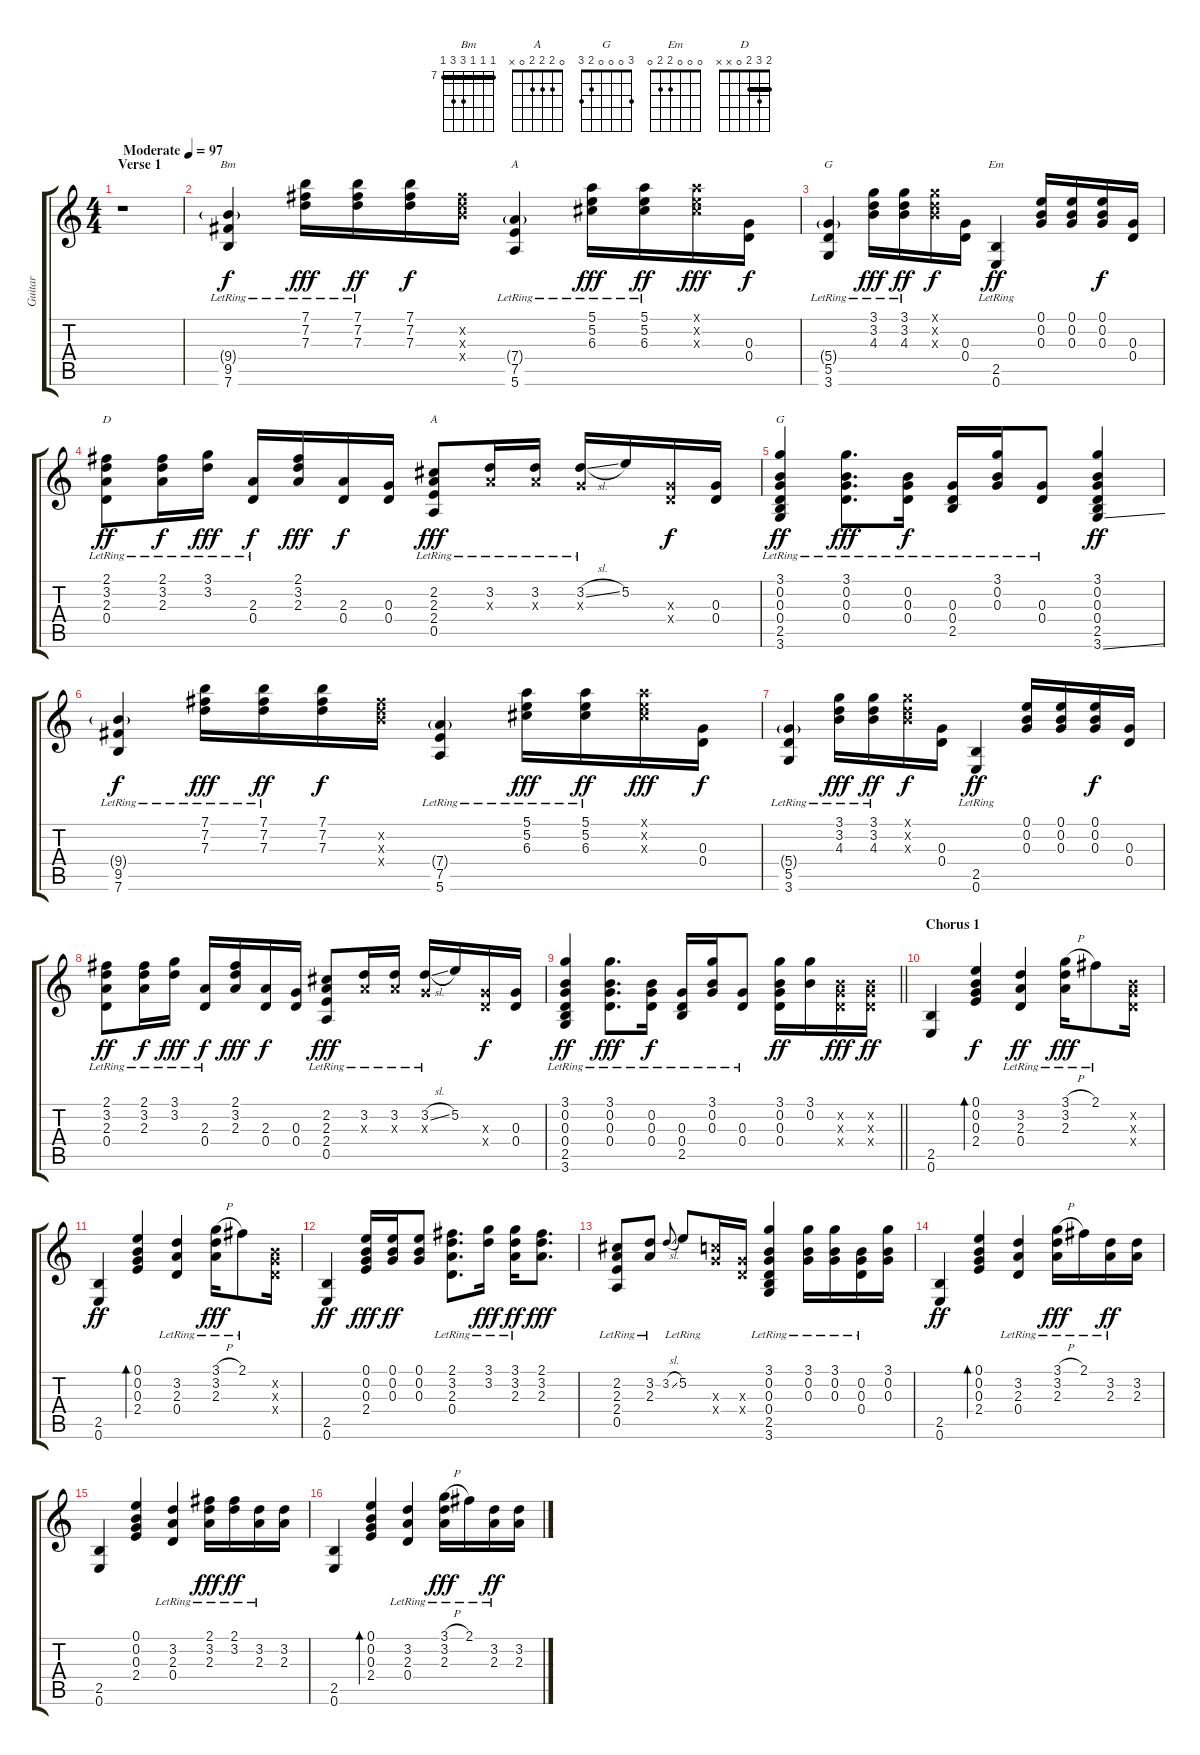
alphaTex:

\track ("Guitar" "Guitar") {instrument electricguitarjazz}
\staff {score tabs}
\tuning (E4 B3 G3 D3 A2 E2) {hide}
\chord ("Bm" 7 7 7 9 9 7) {firstfret 7 barre 7}
\chord ("A" 5 5 6 7 7 5) {firstfret 5 barre 5}
\chord ("G" 3 3 4 5 5 3) {barre 3}
\chord ("Em" 0 0 0 2 2 0)
\chord ("D" 2 3 2 0 x x) {barre 2}
\chord ("A" 0 2 2 2 0 x)
\chord ("G" 3 0 0 0 2 3)
\ts (4 4)
\section ("" "Verse 1")
\tempo (97 "Moderate")
\clef g2
\ks c
r.1{dy f instrument electricguitarjazz} |
(9.4{g} 9.5{lr} 7.6{lr}).4{ch "Bm"} (7.1{lr} 7.2{lr} 7.3{lr}).16{dy fff} (7.1{lr} 7.2{lr} 7.3{lr}).16{dy ff} (7.1 7.2 7.3).16{dy f} (7.2{x} 7.3{x} 9.4{x}).16 (7.4{g lr} 7.5{lr} 5.6{lr}).4{ch "A"} (5.1{lr} 5.2{lr} 6.3{lr}).16{dy fff} (5.1{lr} 5.2{lr} 6.3{lr}).16{dy ff} (5.1{x} 5.2{x} 6.3{x}).16{dy fff} (0.3 0.4).16{dy f} |
(5.4{g lr} 5.5{lr} 3.6{lr}).4{ch "G"} (3.1{lr} 3.2{lr} 4.3{lr}).16{dy fff} (3.1{lr} 3.2{lr} 4.3{lr}).16{dy ff} (3.1{x} 3.2{x} 4.3{x}).16{dy f} (0.3 0.4).16 (2.5{lr} 0.6{lr}).4{ch "Em" dy ff} (0.1 0.2 0.3).16 (0.1 0.2 0.3).16 (0.1 0.2 0.3).16{dy f} (0.3 0.4).16 |
(2.1{lr} 3.2{lr} 2.3{lr} 0.4{lr}).8{ch "D" dy ff} (2.1{lr} 3.2{lr} 2.3{lr}).16{dy f} (3.1{lr} 3.2{lr}).16{dy fff} (2.3{lr} 0.4{lr}).16{dy f} (2.1 3.2 2.3).16{dy fff} (2.3 0.4).16{dy f} (0.3 0.4).16 (2.2{lr} 2.3{lr} 2.4{lr} 0.5{lr}).8{ch "A" dy fff} (3.2{lr} 2.3{x}).16 (3.2{lr} 2.3{x}).16 (3.2{sl lr} 0.3{x}).16 5.2.16 (0.3{x} 0.4{x}).16{dy f} (0.3 0.4).16 |
(3.1{lr} 0.2{lr} 0.3{lr} 0.4{lr} 2.5{lr} 3.6{lr}).4{ch "G" dy ff} (3.1{lr} 0.2{lr} 0.3{lr} 0.4{lr}).8{d dy fff} (0.2{lr} 0.3{lr} 0.4{lr}).16{dy f} (0.3{lr} 0.4{lr} 2.5{lr}).16 (3.1{lr} 0.2{lr} 0.3{lr}).16 (0.3{lr} 0.4{lr}).8 (3.1 0.2 0.3 0.4 2.5 3.6{ss}).4{dy ff} |
(9.4{g} 9.5{lr} 7.6{lr}).4{dy f} (7.1{lr} 7.2{lr} 7.3{lr}).16{dy fff} (7.1{lr} 7.2{lr} 7.3{lr}).16{dy ff} (7.1 7.2 7.3).16{dy f} (7.2{x} 7.3{x} 9.4{x}).16 (7.4{g lr} 7.5{lr} 5.6{lr}).4 (5.1{lr} 5.2{lr} 6.3{lr}).16{dy fff} (5.1{lr} 5.2{lr} 6.3{lr}).16{dy ff} (5.1{x} 5.2{x} 6.3{x}).16{dy fff} (0.3 0.4).16{dy f} |
(5.4{g lr} 5.5{lr} 3.6{lr}).4 (3.1{lr} 3.2{lr} 4.3{lr}).16{dy fff} (3.1{lr} 3.2{lr} 4.3{lr}).16{dy ff} (3.1{x} 3.2{x} 4.3{x}).16{dy f} (0.3 0.4).16 (2.5{lr} 0.6{lr}).4{dy ff} (0.1 0.2 0.3).16 (0.1 0.2 0.3).16 (0.1 0.2 0.3).16{dy f} (0.3 0.4).16 |
(2.1{lr} 3.2{lr} 2.3{lr} 0.4{lr}).8{dy ff} (2.1{lr} 3.2{lr} 2.3{lr}).16{dy f} (3.1{lr} 3.2{lr}).16{dy fff} (2.3{lr} 0.4{lr}).16{dy f} (2.1 3.2 2.3).16{dy fff} (2.3 0.4).16{dy f} (0.3 0.4).16 (2.2{lr} 2.3{lr} 2.4{lr} 0.5{lr}).8{dy fff} (3.2{lr} 2.3{x}).16 (3.2{lr} 2.3{x}).16 (3.2{sl lr} 0.3{x}).16 5.2.16 (0.3{x} 0.4{x}).16{dy f} (0.3 0.4).16 |
\barLineRight lightlight
(3.1{lr} 0.2{lr} 0.3{lr} 0.4{lr} 2.5{lr} 3.6{lr}).4{dy ff} (3.1{lr} 0.2{lr} 0.3{lr} 0.4{lr}).8{d dy fff} (0.2{lr} 0.3{lr} 0.4{lr}).16{dy f} (0.3{lr} 0.4{lr} 2.5{lr}).16 (3.1{lr} 0.2{lr} 0.3{lr}).16 (0.3{lr} 0.4{lr}).8 (3.1 0.2 0.3 0.4).16{dy ff} (3.1 0.2).16 (0.2{x} 0.3{x} 0.4{x}).16{dy fff} (0.2{x} 0.3{x} 0.4{x}).16{dy ff} |
\section ("" "Chorus 1")
(2.5 0.6).4 (0.1 0.2 0.3 2.4).4{bd 120 dy f} (3.2{lr} 2.3{lr} 0.4{lr}).4{dy ff} (3.1{h lr} 3.2{lr} 2.3{lr}).16{dy fff} 2.1{lr}.8 (0.2{x} 0.3{x} 0.4{x}).16 |
(2.5 0.6).4{dy ff} (0.1 0.2 0.3 2.4).4{bd 120} (3.2{lr} 2.3{lr} 0.4{lr}).4 (3.1{h lr} 3.2{lr} 2.3{lr}).16{dy fff} 2.1{lr}.8 (0.2{x} 0.3{x} 0.4{x}).16 |
(2.5 0.6).4{dy ff} (0.1 0.2 0.3 2.4).16{dy fff} (0.1 0.2 0.3).16{dy ff} (0.1 0.2 0.3).8 (2.1{lr} 3.2{lr} 2.3{lr} 0.4{lr}).8{d} (3.1{lr} 3.2{lr}).16{dy fff} (3.1{lr} 3.2{lr} 2.3{lr}).16{dy ff} (2.1 3.2 2.3).8{d dy fff} |
(2.2{lr} 2.3{lr} 2.4{lr} 0.5{lr}).8 (3.2{lr} 2.3{lr}).8 3.2{sl}.8{gr onbeat} 5.2{lr}.8 (5.3{x} 5.4{x}).16 (0.3{x} 0.4{x}).16 (3.1{lr} 0.2{lr} 0.3{lr} 0.4{lr} 2.5{lr} 3.6{lr}).4 (3.1{lr} 0.2{lr} 0.3{lr}).16 (3.1{lr} 0.2{lr} 0.3{lr}).16 (0.2{lr} 0.3{lr} 0.4{lr}).16 (3.1 0.2 0.3).16 |
(2.5 0.6).4{dy ff} (0.1 0.2 0.3 2.4).4{bd 120} (3.2{lr} 2.3{lr} 0.4{lr}).4 (3.1{h lr} 3.2{lr} 2.3{lr}).16{dy fff} 2.1{lr}.16 (3.2{lr} 2.3{lr}).16{dy ff} (3.2 2.3).16 |
(2.5 0.6).4 (0.1 0.2 0.3 2.4).4 (3.2{lr} 2.3{lr} 0.4{lr}).4 (2.1{lr} 3.2{lr} 2.3{lr}).16{dy fff} (2.1{lr} 3.2).16{dy ff} (3.2{lr} 2.3{lr}).16 (3.2 2.3).16 |
(2.5 0.6).4 (0.1 0.2 0.3 2.4).4{bd 120} (3.2{lr} 2.3{lr} 0.4{lr}).4 (3.1{h lr} 3.2{lr} 2.3{lr}).16{dy fff} 2.1{lr}.16 (3.2{lr} 2.3{lr}).16{dy ff} (3.2 2.3).16
